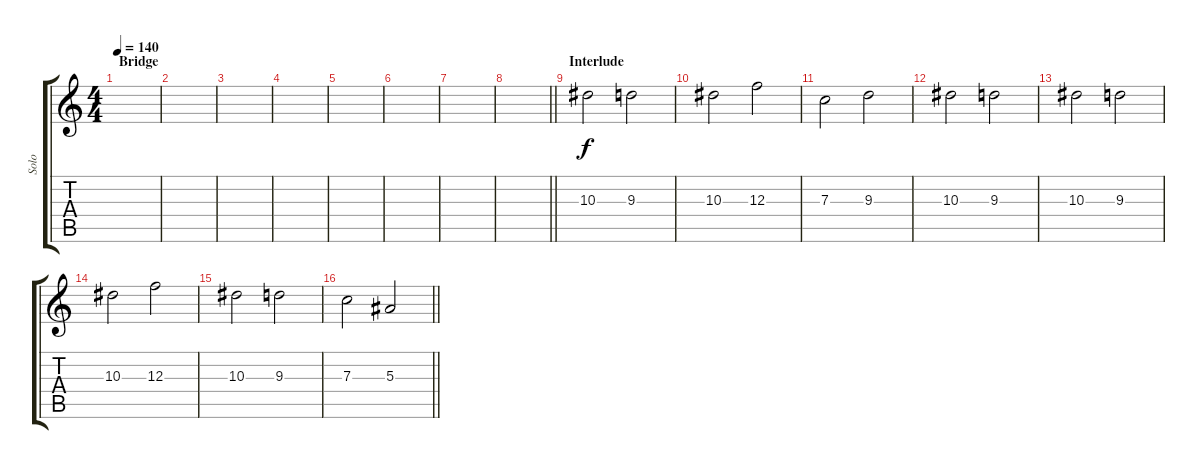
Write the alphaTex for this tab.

\track ("Solo" "Solo") {instrument overdrivenguitar}
\staff {score tabs}
\tuning (D4 A3 F3 C3 G2 C2) {hide}
\ts (4 4)
\section ("" "Bridge")
\tempo 140
\clef g2
\ks c
|
|
|
|
|
|
|
\barLineRight lightlight
|
\section ("" "Interlude")
10.3.2 9.3.2 |
10.3.2 12.3.2 |
7.3.2 9.3.2 |
10.3.2 9.3.2 |
10.3.2 9.3.2 |
10.3.2 12.3.2 |
10.3.2 9.3.2 |
\barLineRight lightlight
7.3.2 5.3.2
